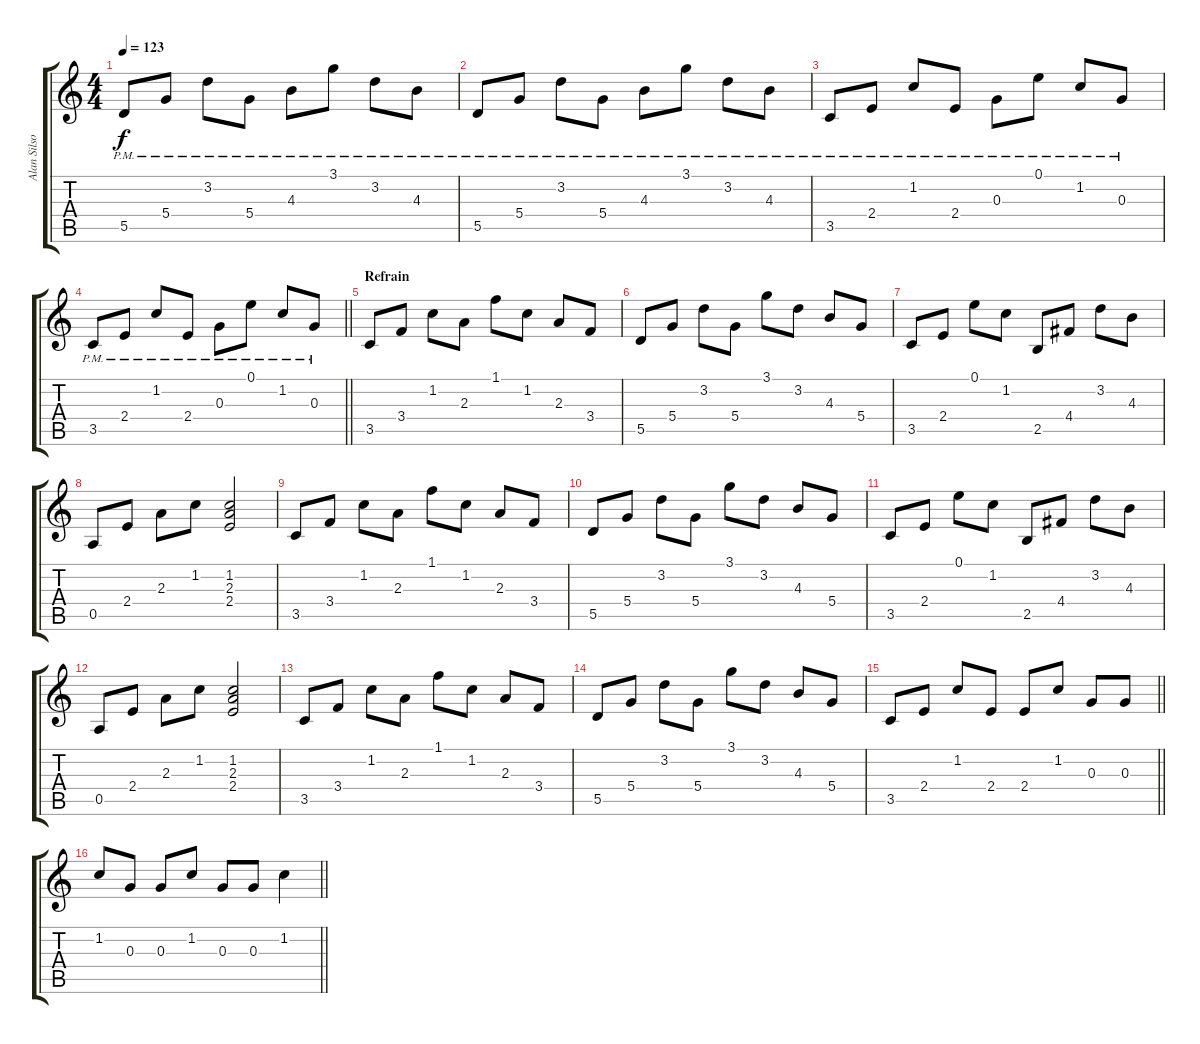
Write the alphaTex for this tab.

\track ("Alan Silson - Rythm Guitar" "Alan Silso") {instrument distortionguitar}
\staff {score tabs}
\tuning (E4 B3 G3 D3 A2 E2) {hide}
\ts (4 4)
\tempo 123
\clef g2
\ks c
5.5{pm}.8{dy f} 5.4{pm}.8 3.2{pm}.8 5.4{pm}.8 4.3{pm}.8 3.1{pm}.8 3.2{pm}.8 4.3{pm}.8 |
5.5{pm}.8 5.4{pm}.8 3.2{pm}.8 5.4{pm}.8 4.3{pm}.8 3.1{pm}.8 3.2{pm}.8 4.3{pm}.8 |
3.5{pm}.8 2.4{pm}.8 1.2{pm}.8 2.4{pm}.8 0.3{pm}.8 0.1{pm}.8 1.2{pm}.8 0.3{pm}.8 |
\barLineRight lightlight
3.5{pm}.8 2.4{pm}.8 1.2{pm}.8 2.4{pm}.8 0.3{pm}.8 0.1{pm}.8 1.2{pm}.8 0.3{pm}.8 |
\section ("" "Refrain")
3.5.8 3.4.8 1.2.8 2.3.8 1.1.8 1.2.8 2.3.8 3.4.8 |
5.5.8 5.4.8 3.2.8 5.4.8 3.1.8 3.2.8 4.3.8 5.4.8 |
3.5.8 2.4.8 0.1.8 1.2.8 2.5.8 4.4.8 3.2.8 4.3.8 |
0.5.8 2.4.8 2.3.8 1.2.8 (1.2 2.3 2.4).2 |
3.5.8 3.4.8 1.2.8 2.3.8 1.1.8 1.2.8 2.3.8 3.4.8 |
5.5.8 5.4.8 3.2.8 5.4.8 3.1.8 3.2.8 4.3.8 5.4.8 |
3.5.8 2.4.8 0.1.8 1.2.8 2.5.8 4.4.8 3.2.8 4.3.8 |
0.5.8 2.4.8 2.3.8 1.2.8 (1.2 2.3 2.4).2 |
3.5.8 3.4.8 1.2.8 2.3.8 1.1.8 1.2.8 2.3.8 3.4.8 |
5.5.8 5.4.8 3.2.8 5.4.8 3.1.8 3.2.8 4.3.8 5.4.8 |
\barLineRight lightlight
3.5.8 2.4.8 1.2.8 2.4.8 2.4.8 1.2.8 0.3.8 0.3.8 |
\barLineRight lightlight
1.2.8 0.3.8 0.3.8 1.2.8 0.3.8 0.3.8 1.2.4
